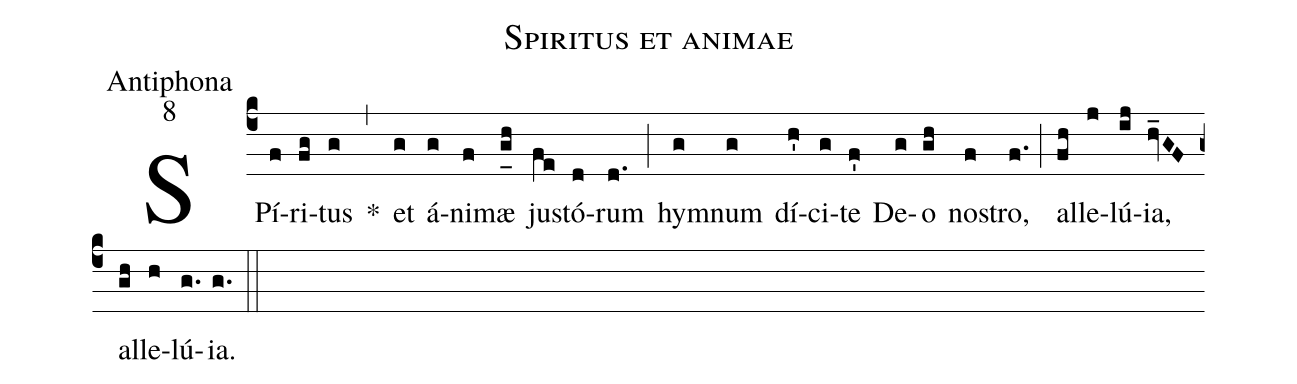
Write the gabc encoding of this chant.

name:Spiritus et animae;
office-part:Antiphona;
mode:8;
%%
(c4) SPí(f)ri(fg)tus(g) *(,) et(g) á(g)ni(f)mæ(g_[uh:l]h) ju(fe)stó(d)rum(d.) (;) hy(g)mnum(g) dí(h')ci(g)te(f') De(g)o(gh) no(f)stro,(f.) (;) al(fh)le(j)lú(ij){ia},(hv_GF) al(gh)le(h)lú(g.){ia}.(g.) (::)

% <eu>E(j) u(j) o(i) u(j) a(h) e.</eu>(g.) (::)
